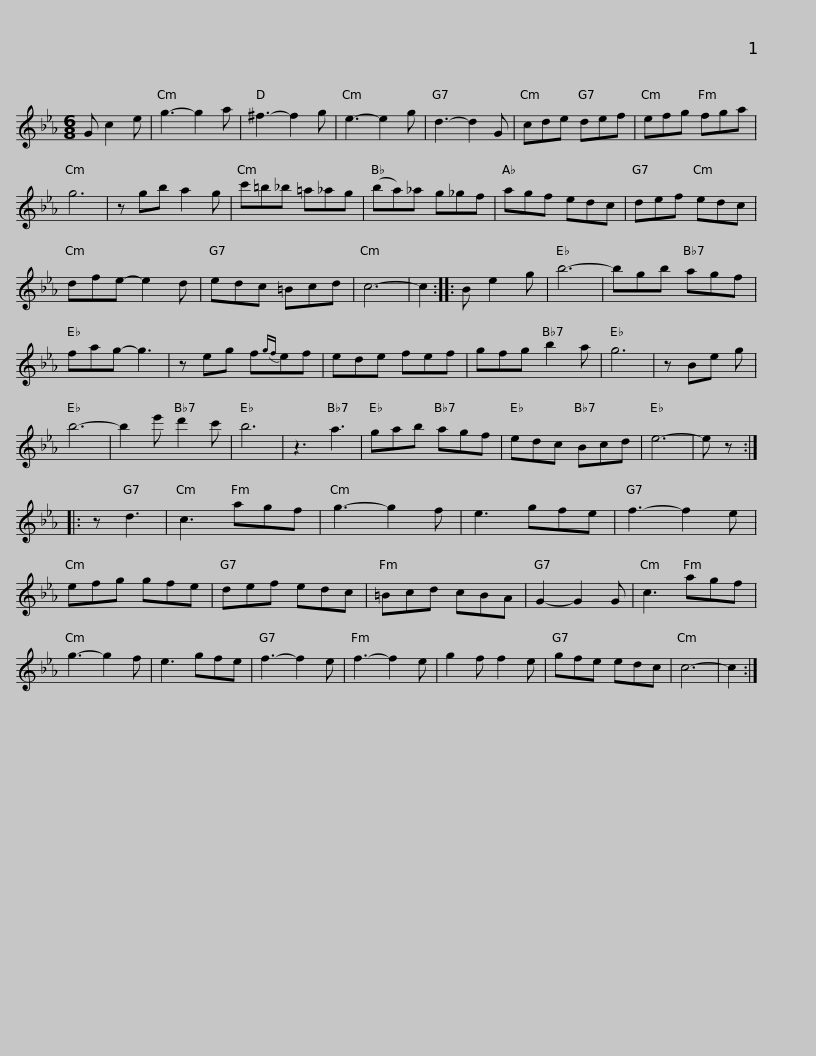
X:1
L:1/8
M:6/8
I:linebreak $
K:Cmin
V:1 treble
V:1
 G c2 e | g3- g2 a | ^f3- f2 g | e3- e2 g | d3- d2 G | %5
 cde def | efg fga | g6 | z gb a2 g |$ c'=b_b =a_ag | %10
 (ba)_a g_gf | agf edc | def edc | dfe- e2 d | edc =Bcd | %15
 c6- |$ c2 :: B e2 g | b6- | bgb agf | %20
 fag- g3 | z eg f{gf}ef | ede fef | gfg b2 a | g6 |$ %25
 z Be g | b6- | b2 e' d'2 c' | b6 | z3 a3 | %30
 gab agf | edc Bcd | e6- | e z :: z d3 |$ %35
 c3 agf | g3- g2 f | e3 gfe | f3- f2 e | efg gfe | %40
 def edc | =Bcd cBA | G2- G2 G |$ c3 agf | g3- g2 f | %45
 e3 gfe | f3- f2 e | f3- f2 e | g2 f f2 e | gfe edc | %50
 c6- | c2 :| %52
